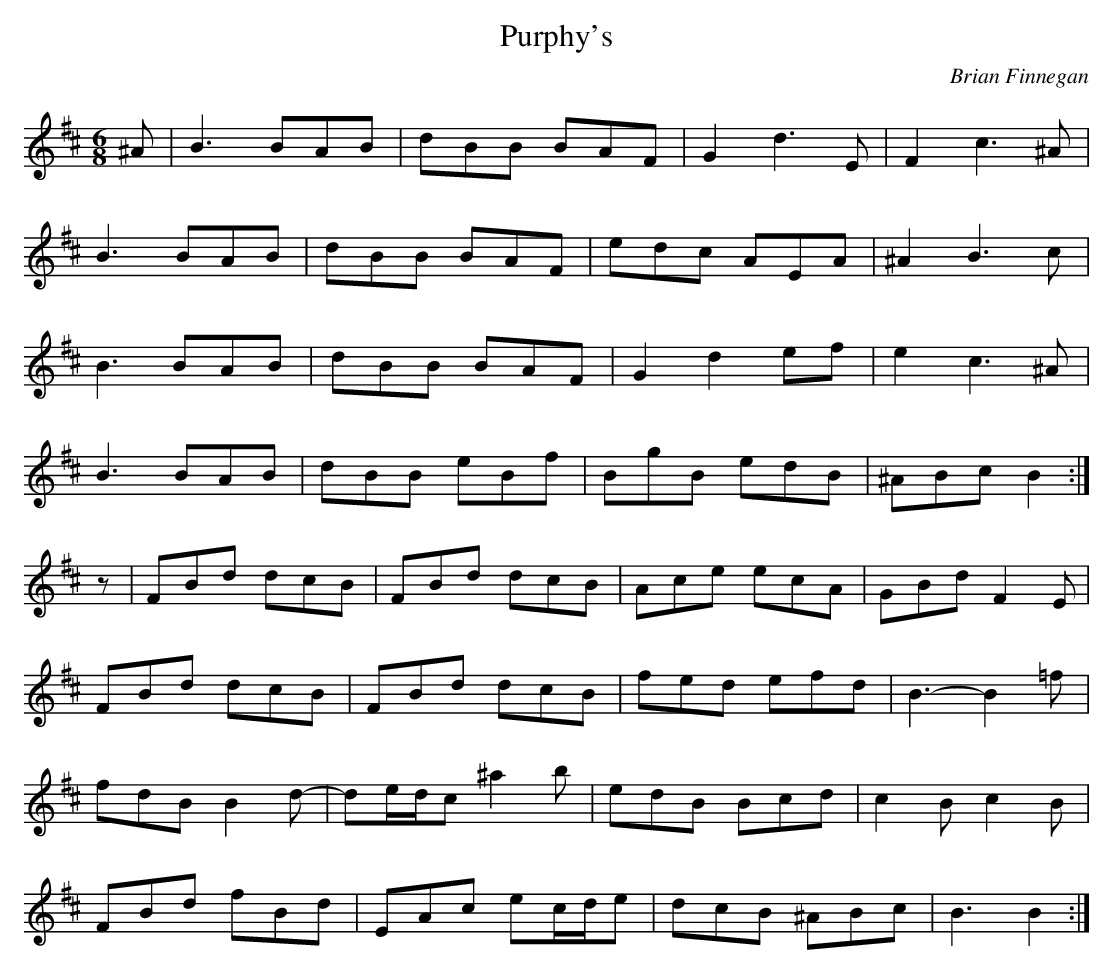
X:1
T:Purphy's
C:Brian Finnegan
M:6/8
L:1/8
K:D
^A|B3 BAB|dBB BAF|G2d3E|F2c3^A|!
B3 BAB|dBB BAF|edc AEA|^A2B3c|!
B3 BAB|dBB BAF|G2d2ef|e2c3^A|!
B3 BAB|dBB eBf|BgB edB|^ABc B2:|!
z|FBd dcB|FBd dcB|Ace ecA|GBd F2E|!
FBd dcB|FBd dcB|fed efd|B3 -B2=f|!
fdB B2d -|de/2d/2c ^a2b|edB Bcd|c2B c2B|!
FBd fBd|EAc ec/2d/2e|dcB ^ABc|B3 B2:|!
